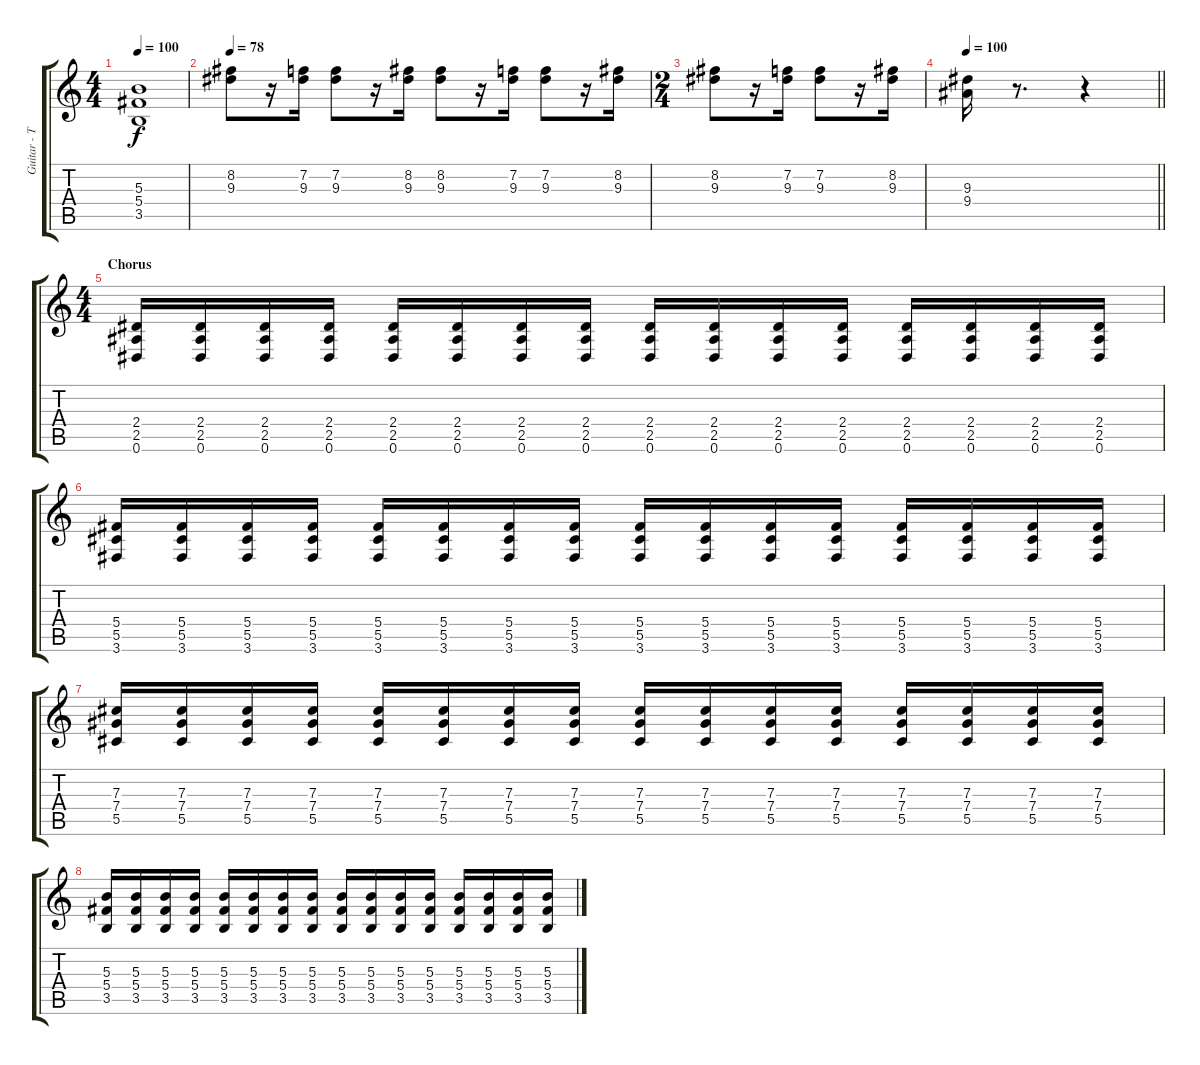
\track ("Guitar - Tim" "Guitar - T") {instrument distortionguitar}
\staff {score tabs}
\tuning (Eb4 Bb3 Gb3 Db3 Ab2 Eb2) {hide}
\ts (4 4)
\tempo 100
\clef g2
\ks c
(5.3{t} 5.4{t} 3.5{t}).1{dy f} |
\tempo 78
(8.2 9.3).8{instrument electricguitarclean} r.16 (7.2 9.3).16 (7.2 9.3).8 r.16 (8.2 9.3).16 (8.2 9.3).8 r.16 (7.2 9.3).16 (7.2 9.3).8 r.16 (8.2 9.3).16 |
\ts (2 4)
(8.2 9.3).8 r.16 (7.2 9.3).16 (7.2 9.3).8 r.16 (8.2 9.3).16 |
\tempo 100
\barLineRight lightlight
(9.3 9.4).16 r.8{d} r.4 |
\ts (4 4)
\section ("" "Chorus")
(2.4 2.5 0.6).16{instrument distortionguitar} (2.4 2.5 0.6).16 (2.4 2.5 0.6).16 (2.4 2.5 0.6).16 (2.4 2.5 0.6).16 (2.4 2.5 0.6).16 (2.4 2.5 0.6).16 (2.4 2.5 0.6).16 (2.4 2.5 0.6).16 (2.4 2.5 0.6).16 (2.4 2.5 0.6).16 (2.4 2.5 0.6).16 (2.4 2.5 0.6).16 (2.4 2.5 0.6).16 (2.4 2.5 0.6).16 (2.4 2.5 0.6).16 |
(5.4 5.5 3.6).16 (5.4 5.5 3.6).16 (5.4 5.5 3.6).16 (5.4 5.5 3.6).16 (5.4 5.5 3.6).16 (5.4 5.5 3.6).16 (5.4 5.5 3.6).16 (5.4 5.5 3.6).16 (5.4 5.5 3.6).16 (5.4 5.5 3.6).16 (5.4 5.5 3.6).16 (5.4 5.5 3.6).16 (5.4 5.5 3.6).16 (5.4 5.5 3.6).16 (5.4 5.5 3.6).16 (5.4 5.5 3.6).16 |
(7.3 7.4 5.5).16 (7.3 7.4 5.5).16 (7.3 7.4 5.5).16 (7.3 7.4 5.5).16 (7.3 7.4 5.5).16 (7.3 7.4 5.5).16 (7.3 7.4 5.5).16 (7.3 7.4 5.5).16 (7.3 7.4 5.5).16 (7.3 7.4 5.5).16 (7.3 7.4 5.5).16 (7.3 7.4 5.5).16 (7.3 7.4 5.5).16 (7.3 7.4 5.5).16 (7.3 7.4 5.5).16 (7.3 7.4 5.5).16 |
(5.3 5.4 3.5).16 (5.3 5.4 3.5).16 (5.3 5.4 3.5).16 (5.3 5.4 3.5).16 (5.3 5.4 3.5).16 (5.3 5.4 3.5).16 (5.3 5.4 3.5).16 (5.3 5.4 3.5).16 (5.3 5.4 3.5).16 (5.3 5.4 3.5).16 (5.3 5.4 3.5).16 (5.3 5.4 3.5).16 (5.3 5.4 3.5).16 (5.3 5.4 3.5).16 (5.3 5.4 3.5).16 (5.3 5.4 3.5).16
